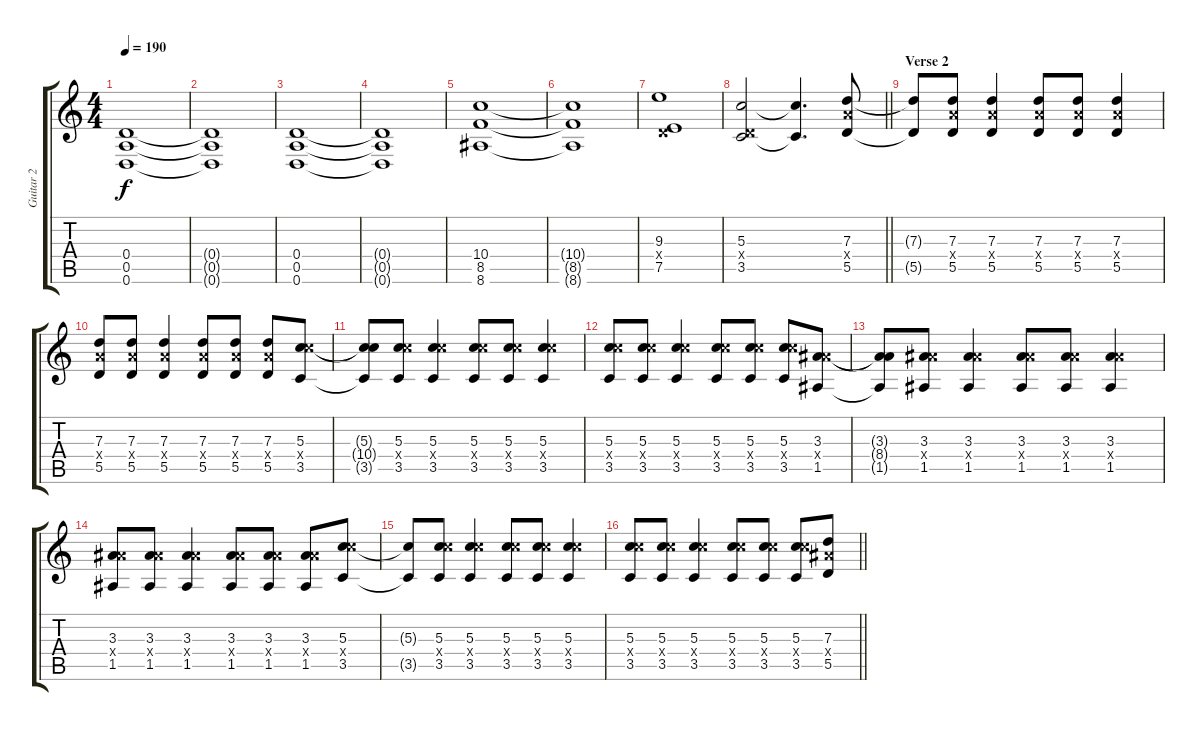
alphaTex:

\track ("Guitar 2" "Guitar 2") {instrument distortionguitar}
\staff {score tabs}
\tuning (E4 B3 G3 D3 A2 D2) {hide}
\ts (4 4)
\section ("" "")
\tempo 190
\clef g2
\ks c
(0.4 0.5 0.6).1{dy f} |
(0.4{t} 0.5{t} 0.6{t}).1 |
(0.4 0.5 0.6).1 |
(0.4{t} 0.5{t} 0.6{t}).1 |
(10.4 8.5 8.6).1 |
(10.4{t} 8.5{t} 8.6{t}).1 |
(9.3 0.4{x} 7.5).1 |
\barLineRight lightlight
(5.3 0.4{x} 3.5).2 (5.3{t} 3.5{t}).4{d} (7.3 7.4{x} 5.5).8 |
\section ("" "Verse 2")
(7.3{t} 5.5{t}).8 (7.3 7.4{x} 5.5).8 (7.3 7.4{x} 5.5).4 (7.3 7.4{x} 5.5).8 (7.3 7.4{x} 5.5).8 (7.3 7.4{x} 5.5).4 |
(7.3 7.4{x} 5.5).8 (7.3 7.4{x} 5.5).8 (7.3 7.4{x} 5.5).4 (7.3 7.4{x} 5.5).8 (7.3 7.4{x} 5.5).8 (7.3 7.4{x} 5.5).8 (5.3 10.4{x} 3.5).8 |
(5.3{t} 10.4{t} 3.5{t}).8 (5.3 10.4{x} 3.5).8 (5.3 10.4{x} 3.5).4 (5.3 10.4{x} 3.5).8 (5.3 10.4{x} 3.5).8 (5.3 10.4{x} 3.5).4 |
(5.3 10.4{x} 3.5).8 (5.3 10.4{x} 3.5).8 (5.3 10.4{x} 3.5).4 (5.3 10.4{x} 3.5).8 (5.3 10.4{x} 3.5).8 (5.3 10.4{x} 3.5).8 (3.3 8.4{x} 1.5).8 |
(3.3{t} 8.4{t} 1.5{t}).8 (3.3 8.4{x} 1.5).8 (3.3 8.4{x} 1.5).4 (3.3 8.4{x} 1.5).8 (3.3 8.4{x} 1.5).8 (3.3 8.4{x} 1.5).4 |
(3.3 8.4{x} 1.5).8 (3.3 8.4{x} 1.5).8 (3.3 8.4{x} 1.5).4 (3.3 8.4{x} 1.5).8 (3.3 8.4{x} 1.5).8 (3.3 8.4{x} 1.5).8 (5.3 10.4{x} 3.5).8 |
(5.3{t} 3.5{t}).8 (5.3 10.4{x} 3.5).8 (5.3 10.4{x} 3.5).4 (5.3 10.4{x} 3.5).8 (5.3 10.4{x} 3.5).8 (5.3 10.4{x} 3.5).4 |
\barLineRight lightlight
(5.3 10.4{x} 3.5).8 (5.3 10.4{x} 3.5).8 (5.3 10.4{x} 3.5).4 (5.3 10.4{x} 3.5).8 (5.3 10.4{x} 3.5).8 (5.3 10.4{x} 3.5).8 (7.3 8.4{x} 5.5).8
